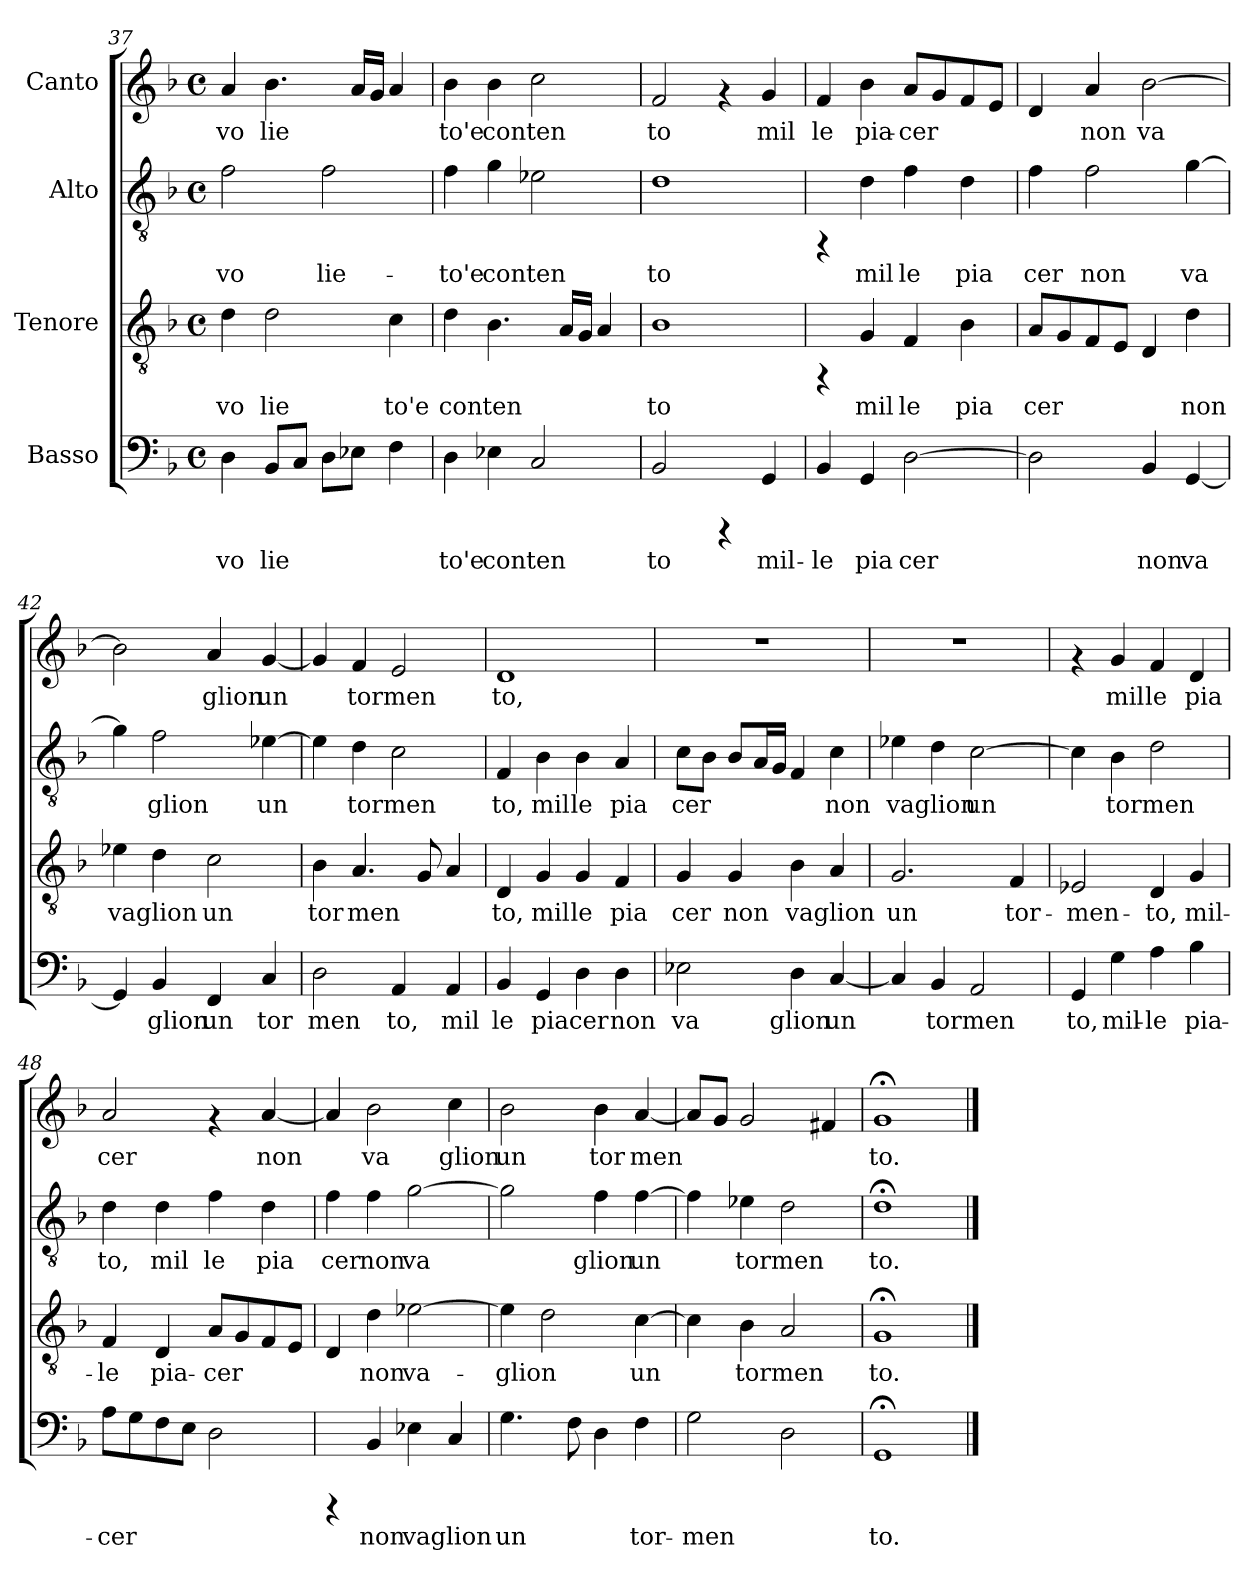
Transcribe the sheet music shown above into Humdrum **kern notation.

**kern	**text	**kern	**text	**kern	**text	**kern	**text
*part4	*part4	*part3	*part3	*part2	*part2	*part1	*part1
*staff4	*staff4	*staff3	*staff3	*staff2	*staff2	*staff1	*staff1
*I"Basso	*	*I"Tenore	*	*I"Alto	*	*I"Canto	*
*clefF4	*	*clefGv2	*	*clefGv2	*	*clefG2	*
*k[b-]	*	*k[b-]	*	*k[b-]	*	*k[b-]	*
*F:	*	*F:	*	*F:	*	*F:	*
*M4/4	*	*M4/4	*	*M4/4	*	*M4/4	*
*met(c)	*	*met(c)	*	*met(c)	*	*met(c)	*
=37	=37	=37	=37	=37	=37	=37	=37
!	!LO:LY:b:cj	!	!LO:LY:b:cj	!	!LO:LY:b:cj	!	!LO:LY:b:cj
4D\	vo	4d\	vo	2f\	vo	4a/	vo
!	!LO:LY:b:cj	!	!LO:LY:b:cj	!	!	!	!LO:LY:b:cj
8BB-/L	lie-	2d\	lie	.	.	4.b-\	lie
!	!LO:LY:b:cj	!	!	!	!	!	!
8C/J	--	.	.	.	.	.	.
!	!LO:LY:b:cj	!	!	!	!LO:LY:b:cj	!	!
8D\L	--	.	.	2f\	lie-	.	.
!	!LO:LY:b:cj	!	!	!	!	!	!LO:LY:b:cj
8E-\J	--	.	.	.	.	16a/L	.
!	!	!	!	!	!	!	!LO:LY:b:cj
.	.	.	.	.	.	16g/J	.
!	!LO:LY:b:cj	!	!LO:LY:b:cj	!	!	!	!LO:LY:b:cj
4F\	--	4c\	to'e	.	.	4a/	.
=38	=38	=38	=38	=38	=38	=38	=38
!	!LO:LY:b:cj	!	!LO:LY:b:cj	!	!LO:LY:b:cj	!	!LO:LY:b:cj
4D\	-to'e	4d\	con	4f\	-to'e	4b-\	to'e
!	!LO:LY:b:cj	!	!LO:LY:b:cj	!	!LO:LY:b:cj	!	!LO:LY:b:cj
4E-X\	conten-	4.B-\	ten	4g\	conten-	4b-\	conten
!	!LO:LY:b:cj	!	!	!	!LO:LY:b:cj	!	!LO:LY:b:cj
2C/	--	.	.	2e-X\	--	2cc\	.
!	!	!	!LO:LY:b:cj	!	!	!	!
.	.	16A/L	.	.	.	.	.
!	!	!	!LO:LY:b:cj	!	!	!	!
.	.	16G/J	.	.	.	.	.
!	!	!	!LO:LY:b:cj	!	!	!	!
.	.	4A/	.	.	.	.	.
=39	=39	=39	=39	=39	=39	=39	=39
!	!LO:LY:b:cj	!	!LO:LY:b:cj	!	!LO:LY:b:cj	!	!LO:LY:b:cj
2BB-/	-to	1B-	to	1d	-to	2f/	to
4rCCC	.	.	.	.	.	4rf	.
!	!LO:LY:b:cj	!	!	!	!	!	!LO:LY:b:cj
4GG/	mil-	.	.	.	.	4g/	mil
!!LO:PB:g=z
=40	=40	=40	=40	=40	=40	=40	=40
!	!LO:LY:b:cj	!	!	!	!	!	!LO:LY:b:cj
4BB-/	-le	4rFF	.	4rFF	.	4f/	le
!	!LO:LY:b:cj	!	!LO:LY:b:cj	!	!LO:LY:b:cj	!	!LO:LY:b:cj
4GG/	pia	4G/	mil	4d\	mil	4b-\	pia-
!	!LO:LY:b:cj	!	!LO:LY:b:cj	!	!LO:LY:b:cj	!	!LO:LY:b:cj
[>2D\	cer	4F/	le	4f\	le	8a/L	-cer
!	!	!	!	!	!	!	!LO:LY:b:cj
.	.	.	.	.	.	8g/	.
!	!	!	!LO:LY:b:cj	!	!LO:LY:b:cj	!	!LO:LY:b:cj
.	.	4B-\	pia	4d\	pia	8f/	.
!	!	!	!	!	!	!	!LO:LY:b:cj
.	.	.	.	.	.	8e/J	.
=41	=41	=41	=41	=41	=41	=41	=41
!	!LO:LY:b:cj	!	!LO:LY:b:cj	!	!LO:LY:b:cj	!	!LO:LY:b:cj
2D\]	.	8A/L	cer	4f\	cer	4d/	.
!	!	!	!LO:LY:b:cj	!	!	!	!
.	.	8G/	.	.	.	.	.
!	!	!	!LO:LY:b:cj	!	!LO:LY:b:cj	!	!LO:LY:b:cj
.	.	8F/	.	2f\	non	4a/	non
!	!	!	!LO:LY:b:cj	!	!	!	!
.	.	8E/J	.	.	.	.	.
!	!LO:LY:b:cj	!	!LO:LY:b:cj	!	!	!	!LO:LY:b:cj
4BB-/	non	4D/	.	.	.	[>2b-\	va-
!	!LO:LY:b:cj	!	!LO:LY:b:cj	!	!LO:LY:b:cj	!	!
[<4GG/	va	4d\	non	[>4g\	va	.	.
=42	=42	=42	=42	=42	=42	=42	=42
!	!LO:LY:b:cj	!	!LO:LY:b:cj	!	!LO:LY:b:cj	!	!LO:LY:b:cj
4GG/]	.	4e-X\	vaglion	4g\]	.	2b-\]	--
!	!LO:LY:b:cj	!	!LO:LY:b:cj	!	!LO:LY:b:cj	!	!
4BB-/	glion	4d\	.	2f\	glion	.	.
!	!LO:LY:b:cj	!	!LO:LY:b:cj	!	!	!	!LO:LY:b:cj
4FF/	un	2c\	un	.	.	4a/	-glion
!	!LO:LY:b:cj	!	!	!	!LO:LY:b:cj	!	!LO:LY:b:cj
4C/	tor	.	.	[>4e-X\	un	[<4g/	un
=43	=43	=43	=43	=43	=43	=43	=43
!	!LO:LY:b:cj	!	!LO:LY:b:cj	!	!LO:LY:b:cj	!	!LO:LY:b:cj
2D\	men	4B-\	tor	4e-\]	.	4g/]	.
!	!	!	!LO:LY:b:cj	!	!LO:LY:b:cj	!	!LO:LY:b:cj
.	.	4.A/	men	4d\	tormen	4f/	tormen-
!	!LO:LY:b:cj	!	!	!	!LO:LY:b:cj	!	!LO:LY:b:cj
4AA/	to,	.	.	2c\	.	2e/	--
!	!	!	!LO:LY:b:cj	!	!	!	!
.	.	8G/	.	.	.	.	.
!	!LO:LY:b:cj	!	!LO:LY:b:cj	!	!	!	!
4AA/	mil	4A/	.	.	.	.	.
=44	=44	=44	=44	=44	=44	=44	=44
!	!LO:LY:b:cj	!	!LO:LY:b:cj	!	!LO:LY:b:cj	!	!LO:LY:b:cj
4BB-/	le	4D/	to,	4F/	to,	1d	-to,
!	!LO:LY:b:cj	!	!LO:LY:b:cj	!	!LO:LY:b:cj	!	!
4GG/	piacer	4G/	mil	4B-\	mil	.	.
!	!LO:LY:b:cj	!	!LO:LY:b:cj	!	!LO:LY:b:cj	!	!
4D\	.	4G/	le	4B-\	le	.	.
!	!LO:LY:b:cj	!	!LO:LY:b:cj	!	!LO:LY:b:cj	!	!
4D\	non	4F/	pia	4A/	pia	.	.
=45	=45	=45	=45	=45	=45	=45	=45
!	!LO:LY:b:cj	!	!LO:LY:b:cj	!	!LO:LY:b:cj	!	!
2E-X\	va	4G/	cer	8c\L	cer	1r	.
!	!	!	!	!	!LO:LY:b:cj	!	!
.	.	.	.	8B-\J	.	.	.
!	!	!	!LO:LY:b:cj	!	!LO:LY:b:cj	!	!
.	.	4G/	non	8B-/L	.	.	.
!	!	!	!	!	!LO:LY:b:cj	!	!
.	.	.	.	16A/	.	.	.
!	!	!	!	!	!LO:LY:b:cj	!	!
.	.	.	.	16G/J	.	.	.
!	!LO:LY:b:cj	!	!LO:LY:b:cj	!	!LO:LY:b:cj	!	!
4D\	glion	4B-\	vaglion	4F/	.	.	.
!	!LO:LY:b:cj	!	!LO:LY:b:cj	!	!LO:LY:b:cj	!	!
[<4C/	un	4A/	.	4c\	non	.	.
!!LO:LB:g=z
=46	=46	=46	=46	=46	=46	=46	=46
!	!LO:LY:b:cj	!	!LO:LY:b:cj	!	!LO:LY:b:cj	!	!
4C/]	.	2.G/	un	4e-X\	vaglion	1r	.
!	!LO:LY:b:cj	!	!	!	!LO:LY:b:cj	!	!
4BB-/	tormen-	.	.	4d\	.	.	.
!	!LO:LY:b:cj	!	!	!	!LO:LY:b:cj	!	!
2AA/	--	.	.	[>2c\	un	.	.
!	!	!	!LO:LY:b:cj	!	!	!	!
.	.	4F/	tor-	.	.	.	.
=47	=47	=47	=47	=47	=47	=47	=47
!	!LO:LY:b:cj	!	!LO:LY:b:cj	!	!LO:LY:b:cj	!	!
4GG/	-to,	2E-X/	-men-	4c\]	.	4rf	.
!	!LO:LY:b:cj	!	!	!	!LO:LY:b:cj	!	!LO:LY:b:cj
4G\	mil-	.	.	4B-\	tormen	4g/	mil
!	!LO:LY:b:cj	!	!LO:LY:b:cj	!	!LO:LY:b:cj	!	!LO:LY:b:cj
4A\	-le	4D/	-to,	2d\	.	4f/	le
!	!LO:LY:b:cj	!	!LO:LY:b:cj	!	!	!	!LO:LY:b:cj
4B-\	pia-	4G/	mil-	.	.	4d/	pia
=48	=48	=48	=48	=48	=48	=48	=48
!	!LO:LY:b:cj	!	!LO:LY:b:cj	!	!LO:LY:b:cj	!	!LO:LY:b:cj
8A\L	-cer	4F/	-le	4d\	to,	2a/	cer
!	!LO:LY:b:cj	!	!	!	!	!	!
8G\	.	.	.	.	.	.	.
!	!LO:LY:b:cj	!	!LO:LY:b:cj	!	!LO:LY:b:cj	!	!
8F\	.	4D/	pia-	4d\	mil	.	.
!	!LO:LY:b:cj	!	!	!	!	!	!
8E\J	.	.	.	.	.	.	.
!	!LO:LY:b:cj	!	!LO:LY:b:cj	!	!LO:LY:b:cj	!	!
2D\	.	8A/L	-cer	4f\	le	4rf	.
!	!	!	!LO:LY:b:cj	!	!	!	!
.	.	8G/	.	.	.	.	.
!	!	!	!LO:LY:b:cj	!	!LO:LY:b:cj	!	!LO:LY:b:cj
.	.	8F/	.	4d\	pia	[<4a/	non
!	!	!	!LO:LY:b:cj	!	!	!	!
.	.	8E/J	.	.	.	.	.
=49	=49	=49	=49	=49	=49	=49	=49
!	!	!	!LO:LY:b:cj	!	!LO:LY:b:cj	!	!LO:LY:b:cj
4rCCC	.	4D/	.	4f\	cer	4a/]	.
!	!LO:LY:b:cj	!	!LO:LY:b:cj	!	!LO:LY:b:cj	!	!LO:LY:b:cj
4BB-/	non	4d\	non	4f\	non	2b-\	va
!	!LO:LY:b:cj	!	!LO:LY:b:cj	!	!LO:LY:b:cj	!	!
4E-X\	vaglion	[>2e-X\	va-	[>2g\	va	.	.
!	!LO:LY:b:cj	!	!	!	!	!	!LO:LY:b:cj
4C/	.	.	.	.	.	4cc\	glion
=50	=50	=50	=50	=50	=50	=50	=50
!	!LO:LY:b:cj	!	!LO:LY:b:cj	!	!LO:LY:b:cj	!	!LO:LY:b:cj
4.G\	un	4e-\]	-glion	2g\]	.	2b-\	un
!	!	!	!LO:LY:b:cj	!	!	!	!
.	.	2d\	.	.	.	.	.
!	!LO:LY:b:cj	!	!	!	!	!	!
8F\	.	.	.	.	.	.	.
!	!LO:LY:b:cj	!	!	!	!LO:LY:b:cj	!	!LO:LY:b:cj
4D\	.	.	.	4f\	glion	4b-\	tor
!	!LO:LY:b:cj	!	!LO:LY:b:cj	!	!LO:LY:b:cj	!	!LO:LY:b:cj
4F\	tor-	[>4c\	un	[>4f\	un	[<4a/	men
=51	=51	=51	=51	=51	=51	=51	=51
!	!LO:LY:b:cj	!	!LO:LY:b:cj	!	!LO:LY:b:cj	!	!LO:LY:b:cj
2G\	-men-	4c\]	.	4f\]	.	8a/L]	.
!	!	!	!	!	!	!	!LO:LY:b:cj
.	.	.	.	.	.	8g/J	.
!	!	!	!LO:LY:b:cj	!	!LO:LY:b:cj	!	!LO:LY:b:cj
.	.	4B-\	tormen-	4e-X\	tormen	2g/	.
!	!LO:LY:b:cj	!	!LO:LY:b:cj	!	!LO:LY:b:cj	!	!
2D\	--	2A/	--	2d\	.	.	.
!	!	!	!	!	!	!	!LO:LY:b:cj
.	.	.	.	.	.	4f#/	.
=52	=52	=52	=52	=52	=52	=52	=52
!	!LO:LY:b:cj	!	!LO:LY:b:cj	!	!LO:LY:b:cj	!	!LO:LY:b:cj
1GG;<	-to.	1G;<	-to.	1d;<	to.	1g;<	to.
==	==	==	==	==	==	==	==
*-	*-	*-	*-	*-	*-	*-	*-
